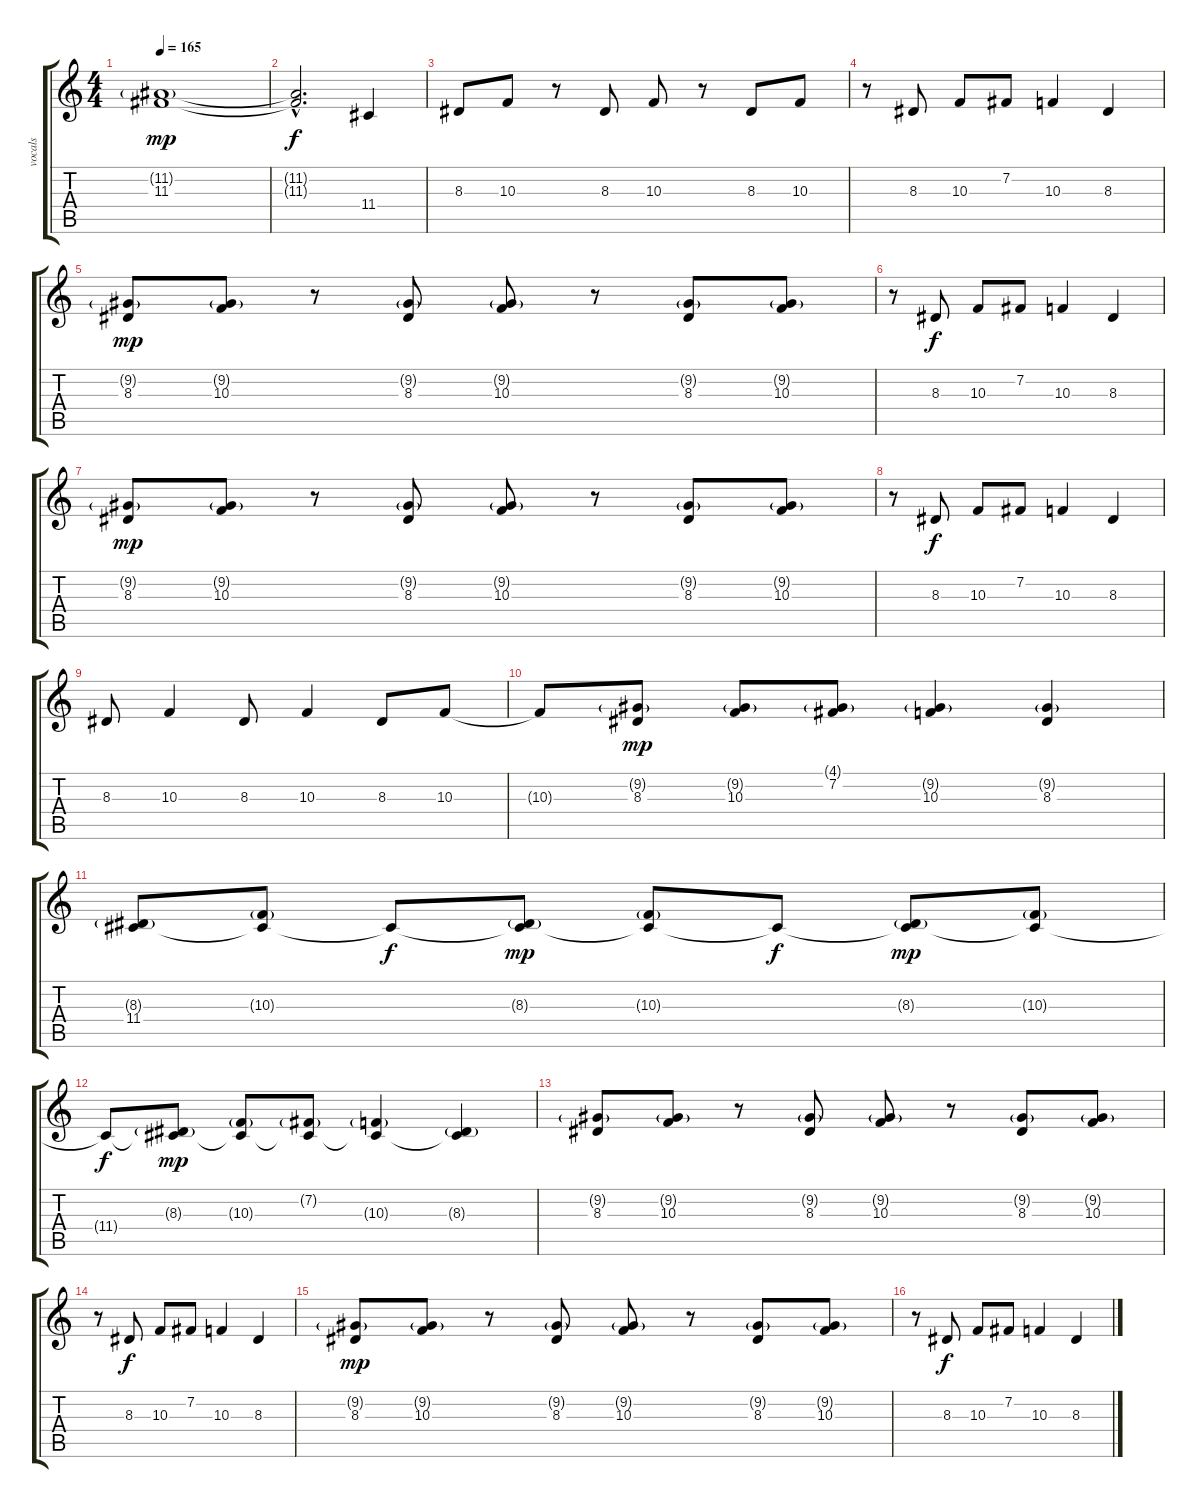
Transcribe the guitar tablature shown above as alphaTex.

\track ("vocals" "vocals") {instrument lead2sawtooth}
\staff {score tabs}
\tuning (E4 B3 G3 D3 A2 E2) {hide}
\ts (4 4)
\tempo 165
\clef g2
\ks c
(11.2{g} 11.3).1{dy mp} |
(11.2{hac t} 11.3{hac t}).2{d dy f} 11.4.4 |
8.3.8 10.3.8 r.8 8.3.8 10.3.8 r.8 8.3.8 10.3.8 |
r.8 8.3.8 10.3.8 7.2.8 10.3.4 8.3.4 |
(9.2{g} 8.3).8{dy mp} (9.2{g} 10.3).8 r.8 (9.2{g} 8.3).8 (9.2{g} 10.3).8 r.8 (9.2{g} 8.3).8 (9.2{g} 10.3).8 |
r.8 8.3.8{dy f} 10.3.8 7.2.8 10.3.4 8.3.4 |
(9.2{g} 8.3).8{dy mp} (9.2{g} 10.3).8 r.8 (9.2{g} 8.3).8 (9.2{g} 10.3).8 r.8 (9.2{g} 8.3).8 (9.2{g} 10.3).8 |
r.8 8.3.8{dy f} 10.3.8 7.2.8 10.3.4 8.3.4 |
8.3.8 10.3.4 8.3.8 10.3.4 8.3.8 10.3.8 |
10.3{t}.8 (9.2{g} 8.3).8{dy mp} (9.2{g} 10.3).8 (4.1{g} 7.2).8 (9.2{g} 10.3).4 (9.2{g} 8.3).4 |
(8.3{g} 11.4).8 (10.3{g} 11.4{t}).8 11.4{t}.8{dy f} (8.3{g} 11.4{t}).8{dy mp} (10.3{g} 11.4{t}).8 11.4{t}.8{dy f} (8.3{g} 11.4{t}).8{dy mp} (10.3{g} 11.4{t}).8 |
11.4{t}.8{dy f} (8.3{g} 11.4{t}).8{dy mp} (10.3{g} 11.4{t}).8 (7.2{g} 11.4{t}).8 (10.3{g} 11.4{t}).4 (8.3{g} 11.4{t}).4 |
(9.2{g} 8.3).8 (9.2{g} 10.3).8 r.8 (9.2{g} 8.3).8 (9.2{g} 10.3).8 r.8 (9.2{g} 8.3).8 (9.2{g} 10.3).8 |
r.8 8.3.8{dy f} 10.3.8 7.2.8 10.3.4 8.3.4 |
(9.2{g} 8.3).8{dy mp} (9.2{g} 10.3).8 r.8 (9.2{g} 8.3).8 (9.2{g} 10.3).8 r.8 (9.2{g} 8.3).8 (9.2{g} 10.3).8 |
r.8 8.3.8{dy f} 10.3.8 7.2.8 10.3.4 8.3.4
